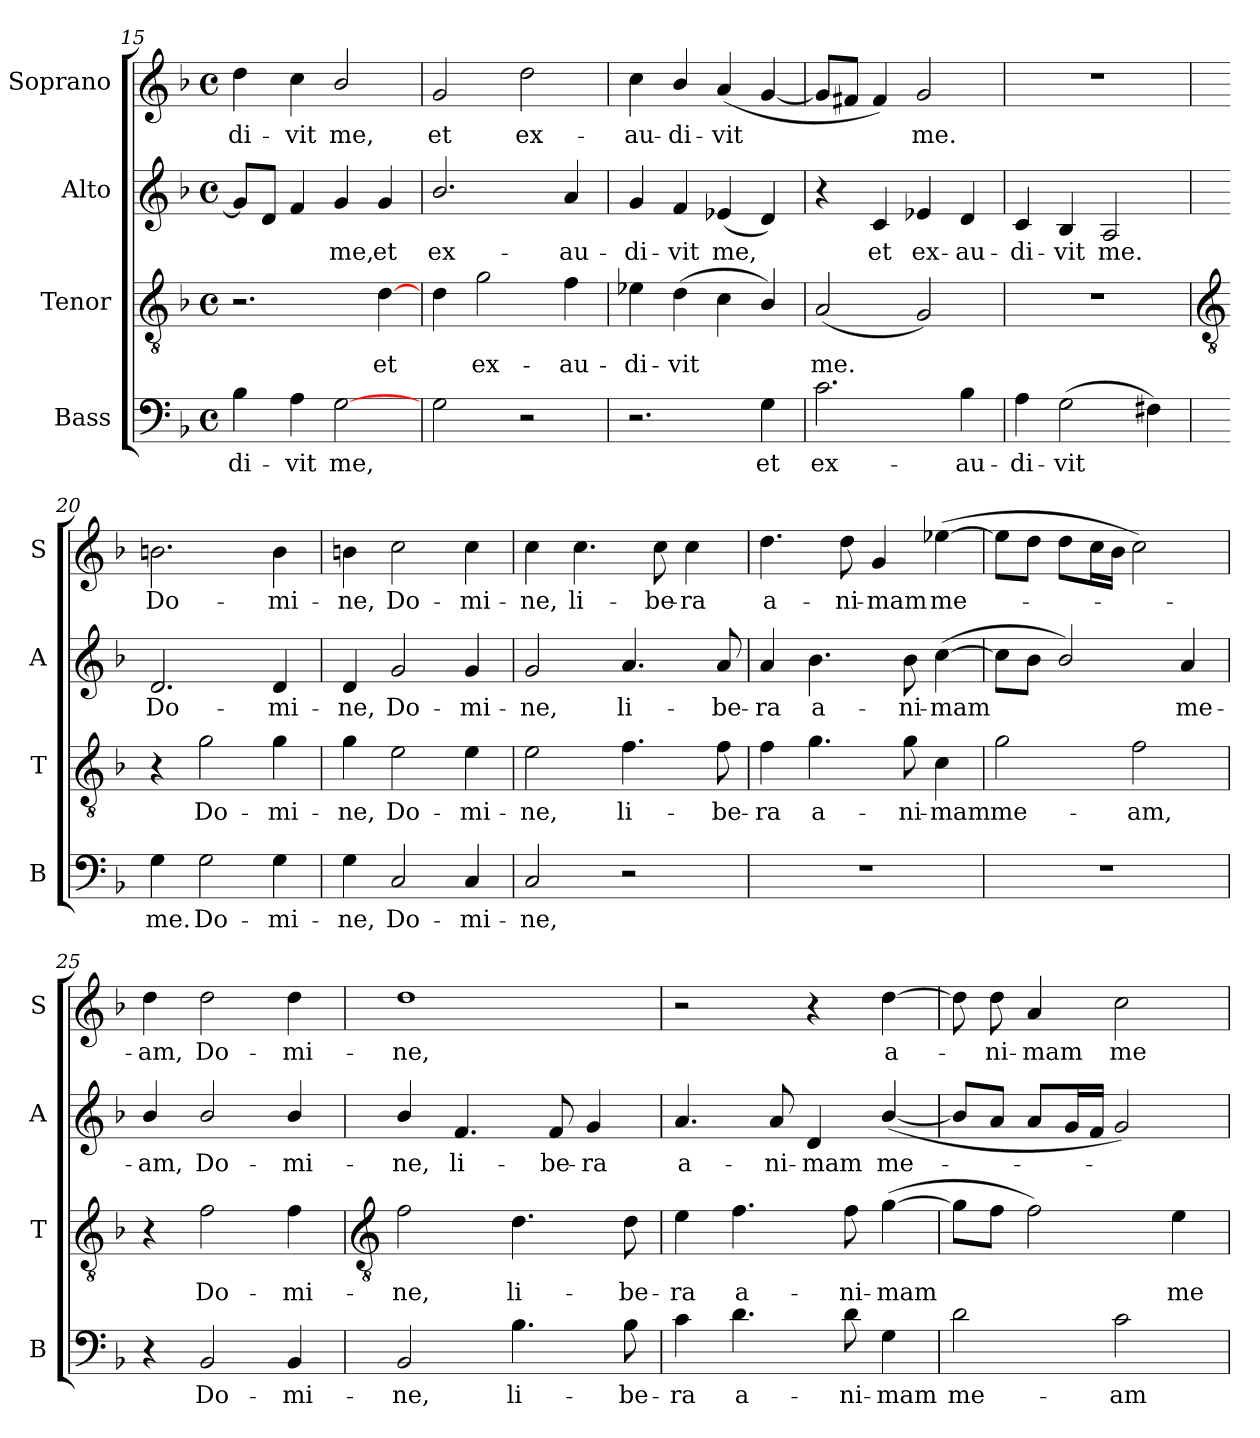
**kern	**text	**kern	**text	**kern	**text	**kern	**text
*part4	*part4	*part3	*part3	*part2	*part2	*part1	*part1
*staff4	*staff4	*staff3	*staff3	*staff2	*staff2	*staff1	*staff1
*I"Bass	*	*I"Tenor	*	*I"Alto	*	*I"Soprano	*
*I'B	*	*I'T	*	*I'A	*	*I'S	*
*clefF4	*	*clefGv2	*	*clefG2	*	*clefG2	*
*k[b-]	*	*k[b-]	*	*k[b-]	*	*k[b-]	*
*F:	*	*F:	*	*F:	*	*F:	*
*M4/4	*	*M4/4	*	*M4/4	*	*M4/4	*
*met(c)	*	*met(c)	*	*met(c)	*	*met(c)	*
=15	=15	=15	=15	=15	=15	=15	=15
!	!LO:LY:b	!	!	!	!	!	!LO:LY:b
4B-	-di-	2.r	.	8gL]	.	4dd	-di-
.	.	.	.	8dJ	.	.	.
!	!LO:LY:b	!	!	!	!	!	!LO:LY:b
4A	-vit	.	.	4f	.	4cc	-vit
!	!LO:LY:b	!	!	!	!LO:LY:b	!	!LO:LY:b
[2G	me,	.	.	4g	me,	2b-/	me,
!	!	!	!LO:LY:b	!	!LO:LY:b	!	!
.	.	[4d	et	4g	et	.	.
=16	=16	=16	=16	=16	=16	=16	=16
!	!	!	!	!	!LO:LY:b	!	!LO:LY:b
2G	.	4d	.	2.b-/	ex-	2g	et
!	!	!	!LO:LY:b	!	!	!	!
.	.	2g	ex-	.	.	.	.
!	!	!	!	!	!	!	!LO:LY:b
2r	.	.	.	.	.	2dd	ex-
!	!	!	!LO:LY:b	!	!LO:LY:b	!	!
.	.	4f	-au-	4a	-au-	.	.
=17	=17	=17	=17	=17	=17	=17	=17
!	!	!	!LO:LY:b	!	!LO:LY:b	!	!LO:LY:b
2.r	.	4e-X	-di-	4g	-di-	4cc	-au-
!	!	!	!LO:LY:b	!	!LO:LY:b	!	!LO:LY:b
.	.	(>4d	-vit	4f	-vit	4b-/	-di-
!	!	!	!	!	!LO:LY:b	!	!LO:LY:b
.	.	4c	.	(<4e-X	me,	(<4a	-vit
!	!LO:LY:b	!	!	!	!	!	!
4G	et	4B-/)	.	4d)	.	[4g	.
=18	=18	=18	=18	=18	=18	=18	=18
!	!LO:LY:b	!	!LO:LY:b	!	!	!	!
2.c	ex-	(<2A	me.	4r	.	8gL]	.
.	.	.	.	.	.	8f#XJ	.
!	!	!	!	!	!LO:LY:b	!	!
.	.	.	.	4c	et	4f#)	.
!	!	!	!	!	!LO:LY:b	!	!LO:LY:b
.	.	2G)	.	4e-X	ex-	2g	me.
!	!LO:LY:b	!	!	!	!LO:LY:b	!	!
4B-	-au-	.	.	4d	-au-	.	.
=19	=19	=19	=19	=19	=19	=19	=19
!	!LO:LY:b	!	!	!	!LO:LY:b	!	!
4A	-di-	1r	.	4c	-di-	1r	.
!	!LO:LY:b	!	!	!	!LO:LY:b	!	!
(>2G	-vit	.	.	4B-	-vit	.	.
!	!	!	!	!	!LO:LY:b	!	!
.	.	.	.	2A	me.	.	.
4F#X)	.	.	.	.	.	.	.
!!LO:LB:g=z
=20	=20	=20	=20	=20	=20	=20	=20
*	*	*clefGv2	*	*	*	*	*
!	!LO:LY:b	!	!	!	!LO:LY:b	!	!LO:LY:b
4G	me.	4r	.	2.d	Do-	2.bn	Do-
!	!LO:LY:b	!	!LO:LY:b	!	!	!	!
2G	Do-	2g	Do-	.	.	.	.
!	!LO:LY:b	!	!LO:LY:b	!	!LO:LY:b	!	!LO:LY:b
4G	-mi-	4g	-mi-	4d	-mi-	4b	-mi-
=21	=21	=21	=21	=21	=21	=21	=21
!	!LO:LY:b	!	!LO:LY:b	!	!LO:LY:b	!	!LO:LY:b
4G	-ne,	4g	-ne,	4d	-ne,	4bn	-ne,
!	!LO:LY:b	!	!LO:LY:b	!	!LO:LY:b	!	!LO:LY:b
2C	Do-	2e	Do-	2g	Do-	2cc	Do-
!	!LO:LY:b	!	!LO:LY:b	!	!LO:LY:b	!	!LO:LY:b
4C	-mi-	4e	-mi-	4g	-mi-	4cc	-mi-
=22	=22	=22	=22	=22	=22	=22	=22
!	!LO:LY:b	!	!LO:LY:b	!	!LO:LY:b	!	!LO:LY:b
2C	-ne,	2e	-ne,	2g	-ne,	4cc	-ne,
!	!	!	!	!	!	!	!LO:LY:b
.	.	.	.	.	.	4.cc	li-
!	!	!	!LO:LY:b	!	!LO:LY:b	!	!
2r	.	4.f	li-	4.a	li-	.	.
!	!	!	!	!	!	!	!LO:LY:b
.	.	.	.	.	.	8cc	-be-
!	!	!	!	!	!	!	!LO:LY:b
.	.	.	.	.	.	4cc	-ra
!	!	!	!LO:LY:b	!	!LO:LY:b	!	!
.	.	8f	-be-	8a	-be-	.	.
=23	=23	=23	=23	=23	=23	=23	=23
!	!	!	!LO:LY:b	!	!LO:LY:b	!	!LO:LY:b
1r	.	4f	-ra	4a	-ra	4.dd	a-
!	!	!	!LO:LY:b	!	!LO:LY:b	!	!
.	.	4.g	a-	4.b-	a-	.	.
!	!	!	!	!	!	!	!LO:LY:b
.	.	.	.	.	.	8dd	-ni-
!	!	!	!	!	!	!	!LO:LY:b
.	.	.	.	.	.	4g	-mam
!	!	!	!LO:LY:b	!	!LO:LY:b	!	!
.	.	8g	-ni-	8b-	-ni-	.	.
!	!	!	!LO:LY:b	!	!LO:LY:b	!	!LO:LY:b
.	.	4c	-mam	(>[4cc	-mam	(>[4ee-X	me-
=24	=24	=24	=24	=24	=24	=24	=24
!	!	!	!LO:LY:b	!	!	!	!
1r	.	2g	me-	8ccL]	.	8ee-L]	.
.	.	.	.	8b-J	.	8ddJ	.
.	.	.	.	2b-/)	.	8ddL	.
.	.	.	.	.	.	16ccL	.
.	.	.	.	.	.	16b-JJ	.
!	!	!	!LO:LY:b	!	!	!	!
.	.	2f	-am,	.	.	2cc)	.
!	!	!	!	!	!LO:LY:b	!	!
.	.	.	.	4a	me-	.	.
=25	=25	=25	=25	=25	=25	=25	=25
!	!	!	!	!	!LO:LY:b	!	!LO:LY:b
4r	.	4r	.	4b-/	-am,	4dd	am,
!	!LO:LY:b	!	!LO:LY:b	!	!LO:LY:b	!	!LO:LY:b
2BB-	Do-	2f	Do-	2b-/	Do-	2dd	Do-
!	!LO:LY:b	!	!LO:LY:b	!	!LO:LY:b	!	!LO:LY:b
4BB-	-mi-	4f	-mi-	4b-/	-mi-	4dd	-mi-
!!LO:LB:g=z
=26	=26	=26	=26	=26	=26	=26	=26
*	*	*clefGv2	*	*	*	*	*
!	!LO:LY:b	!	!LO:LY:b	!	!LO:LY:b	!	!LO:LY:b
2BB-	-ne,	2f	-ne,	4b-/	-ne,	1dd	-ne,
!	!	!	!	!	!LO:LY:b	!	!
.	.	.	.	4.f	li-	.	.
!	!LO:LY:b	!	!LO:LY:b	!	!	!	!
4.B-	li-	4.d	li-	.	.	.	.
!	!	!	!	!	!LO:LY:b	!	!
.	.	.	.	8f	-be-	.	.
!	!	!	!	!	!LO:LY:b	!	!
.	.	.	.	4g	-ra	.	.
!	!LO:LY:b	!	!LO:LY:b	!	!	!	!
8B-	-be-	8d	-be-	.	.	.	.
=27	=27	=27	=27	=27	=27	=27	=27
!	!LO:LY:b	!	!LO:LY:b	!	!LO:LY:b	!	!
4c	-ra	4e	-ra	4.a	a-	2r	.
!	!LO:LY:b	!	!LO:LY:b	!	!	!	!
4.d	a-	4.f	a-	.	.	.	.
!	!	!	!	!	!LO:LY:b	!	!
.	.	.	.	8a	-ni-	.	.
!	!	!	!	!	!LO:LY:b	!	!
.	.	.	.	4d	-mam	4r	.
!	!LO:LY:b	!	!LO:LY:b	!	!	!	!
8d	-ni-	8f	-ni-	.	.	.	.
!	!LO:LY:b	!	!LO:LY:b	!	!LO:LY:b	!	!LO:LY:b
4G	-mam	(>[4g	-mam	(<[4b-/	me-	[4dd	a-
=28	=28	=28	=28	=28	=28	=28	=28
!	!LO:LY:b	!	!	!	!	!	!
2d	me-	8gL]	.	8b-L]	.	8dd]	.
!	!	!	!	!	!	!	!LO:LY:b
.	.	8fJ	.	8aJ	.	8dd	ni-
!	!	!	!	!	!	!	!LO:LY:b
.	.	2f)	.	8aL	.	4a	-mam
.	.	.	.	16gL	.	.	.
.	.	.	.	16fJJ	.	.	.
!	!LO:LY:b	!	!	!	!	!	!LO:LY:b
2c	-am	.	.	2g)	.	2cc	me-
!	!	!	!LO:LY:b	!	!	!	!
.	.	4e	me-	.	.	.	.
=	=	=	=	=	=	=	=
*-	*-	*-	*-	*-	*-	*-	*-
